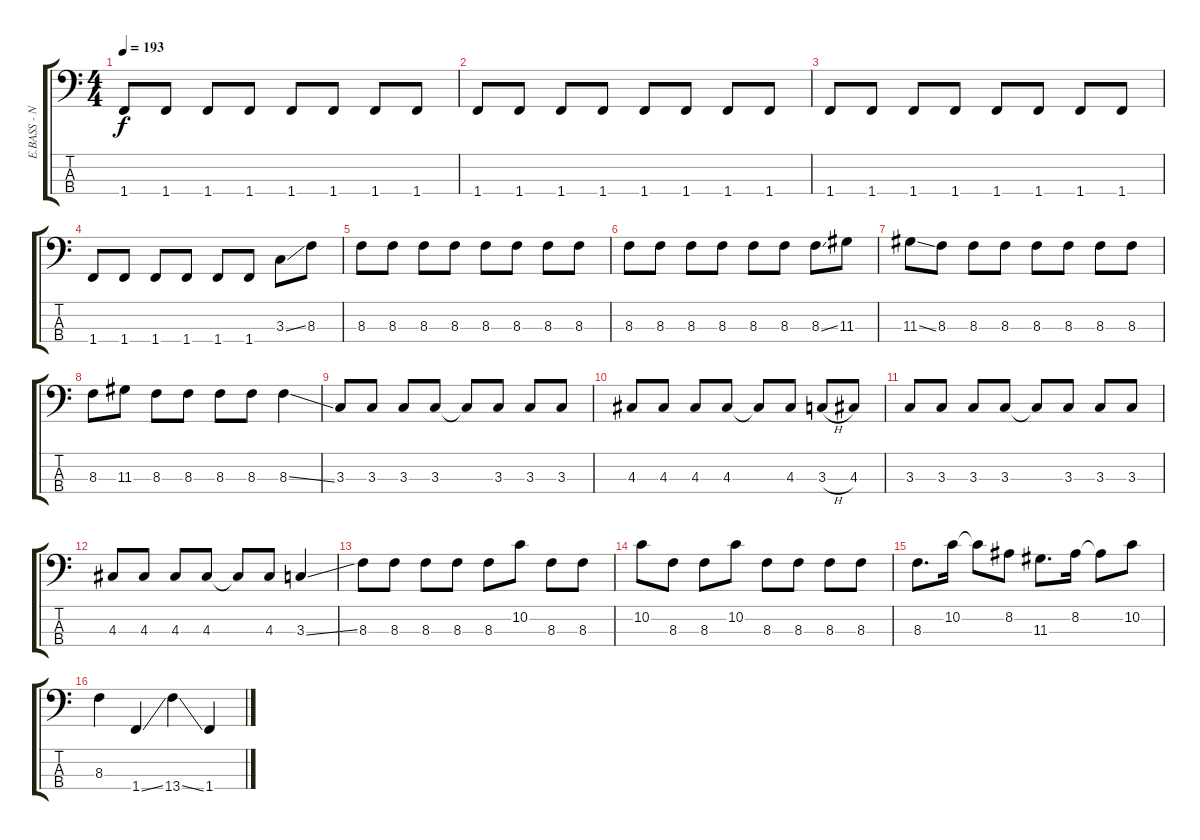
\track ("E.BASS - Nakamura" "E.BASS - N") {instrument electricbassfinger}
\staff {score tabs}
\tuning (G2 D2 A1 E1) {hide}
\ts (4 4)
\tempo 193
\clef f4
\ks c
1.4.8{dy f} 1.4.8 1.4.8 1.4.8 1.4.8 1.4.8 1.4.8 1.4.8 |
1.4.8 1.4.8 1.4.8 1.4.8 1.4.8 1.4.8 1.4.8 1.4.8 |
1.4.8 1.4.8 1.4.8 1.4.8 1.4.8 1.4.8 1.4.8 1.4.8 |
1.4.8 1.4.8 1.4.8 1.4.8 1.4.8 1.4.8 3.3{ss}.8 8.3.8 |
8.3.8 8.3.8 8.3.8 8.3.8 8.3.8 8.3.8 8.3.8 8.3.8 |
8.3.8 8.3.8 8.3.8 8.3.8 8.3.8 8.3.8 8.3{ss}.8 11.3.8 |
11.3{ss}.8 8.3.8 8.3.8 8.3.8 8.3.8 8.3.8 8.3.8 8.3.8 |
8.3.8 11.3.8 8.3.8 8.3.8 8.3.8 8.3.8 8.3{ss}.4 |
3.3.8 3.3.8 3.3.8 3.3.8 3.3{t}.8 3.3.8 3.3.8 3.3.8 |
4.3.8 4.3.8 4.3.8 4.3.8 4.3{t}.8 4.3.8 3.3{h}.8 4.3.8 |
3.3.8 3.3.8 3.3.8 3.3.8 3.3{t}.8 3.3.8 3.3.8 3.3.8 |
4.3.8 4.3.8 4.3.8 4.3.8 4.3{t}.8 4.3.8 3.3{ss}.4 |
8.3.8 8.3.8 8.3.8 8.3.8 8.3.8 10.2.8 8.3.8 8.3.8 |
10.2.8 8.3.8 8.3.8 10.2.8 8.3.8 8.3.8 8.3.8 8.3.8 |
8.3.8{d} 10.2.16 10.2{t}.8 8.2.8 11.3.8{d} 8.2.16 8.2{t}.8 10.2.8 |
8.3.4 1.4{ss}.4 13.4{ss}.4 1.4.4
